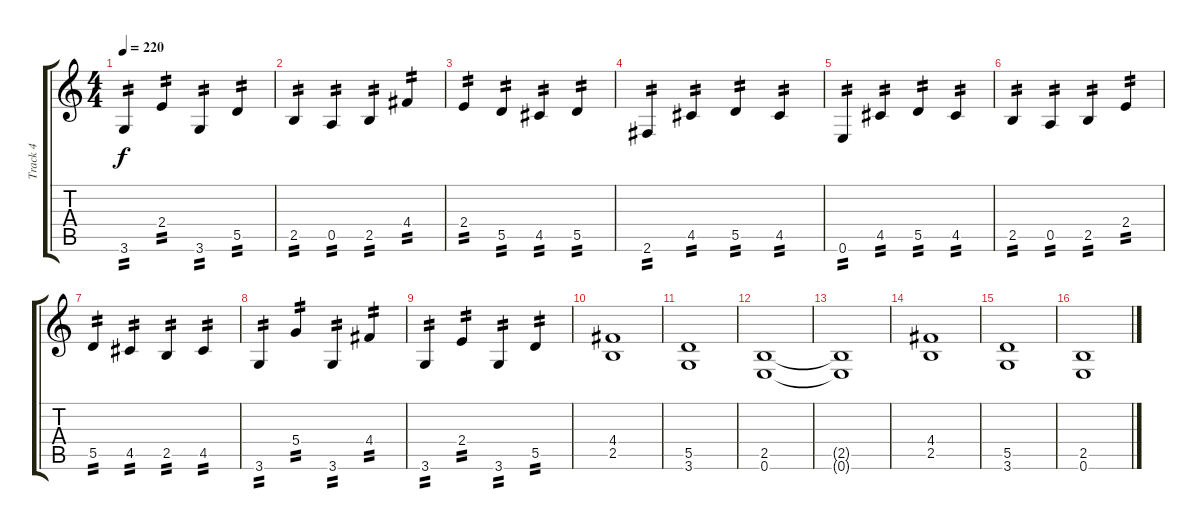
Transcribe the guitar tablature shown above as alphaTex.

\track ("Track 4" "Track 4") {instrument distortionguitar}
\staff {score tabs}
\tuning (E4 B3 G3 D3 A2 E2) {hide}
\ts (4 4)
\tempo 220
\clef g2
\ks c
3.6.4{tp 2 dy f} 2.4.4{tp 2} 3.6.4{tp 2} 5.5.4{tp 2} |
2.5.4{tp 2} 0.5.4{tp 2} 2.5.4{tp 2} 4.4.4{tp 2} |
2.4.4{tp 2} 5.5.4{tp 2} 4.5.4{tp 2} 5.5.4{tp 2} |
2.6.4{tp 2} 4.5.4{tp 2} 5.5.4{tp 2} 4.5.4{tp 2} |
0.6.4{tp 2} 4.5.4{tp 2} 5.5.4{tp 2} 4.5.4{tp 2} |
2.5.4{tp 2} 0.5.4{tp 2} 2.5.4{tp 2} 2.4.4{tp 2} |
5.5.4{tp 2} 4.5.4{tp 2} 2.5.4{tp 2} 4.5.4{tp 2} |
3.6.4{tp 2} 5.4.4{tp 2} 3.6.4{tp 2} 4.4.4{tp 2} |
3.6.4{tp 2} 2.4.4{tp 2} 3.6.4{tp 2} 5.5.4{tp 2} |
(4.4 2.5).1 |
(5.5 3.6).1 |
(2.5 0.6).1 |
(2.5{t} 0.6{t}).1 |
(4.4 2.5).1 |
(5.5 3.6).1 |
(2.5 0.6).1
